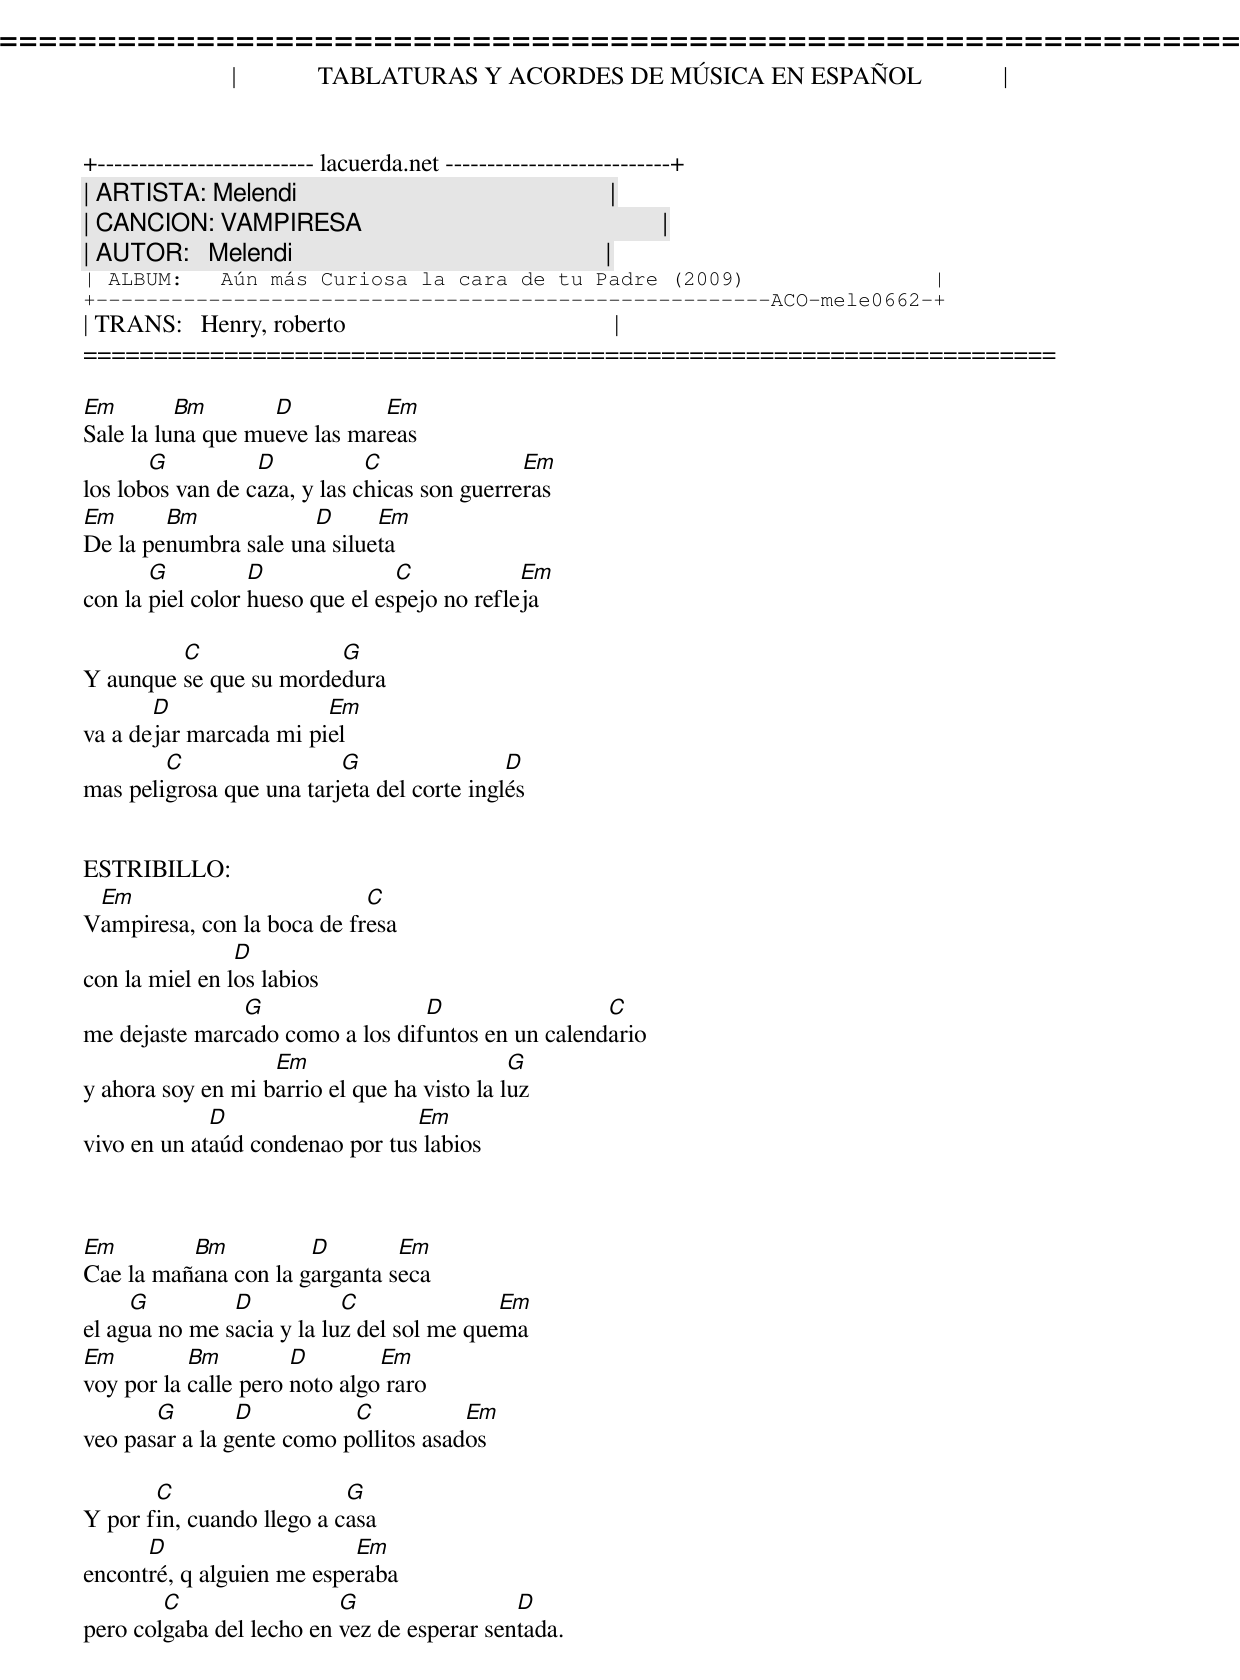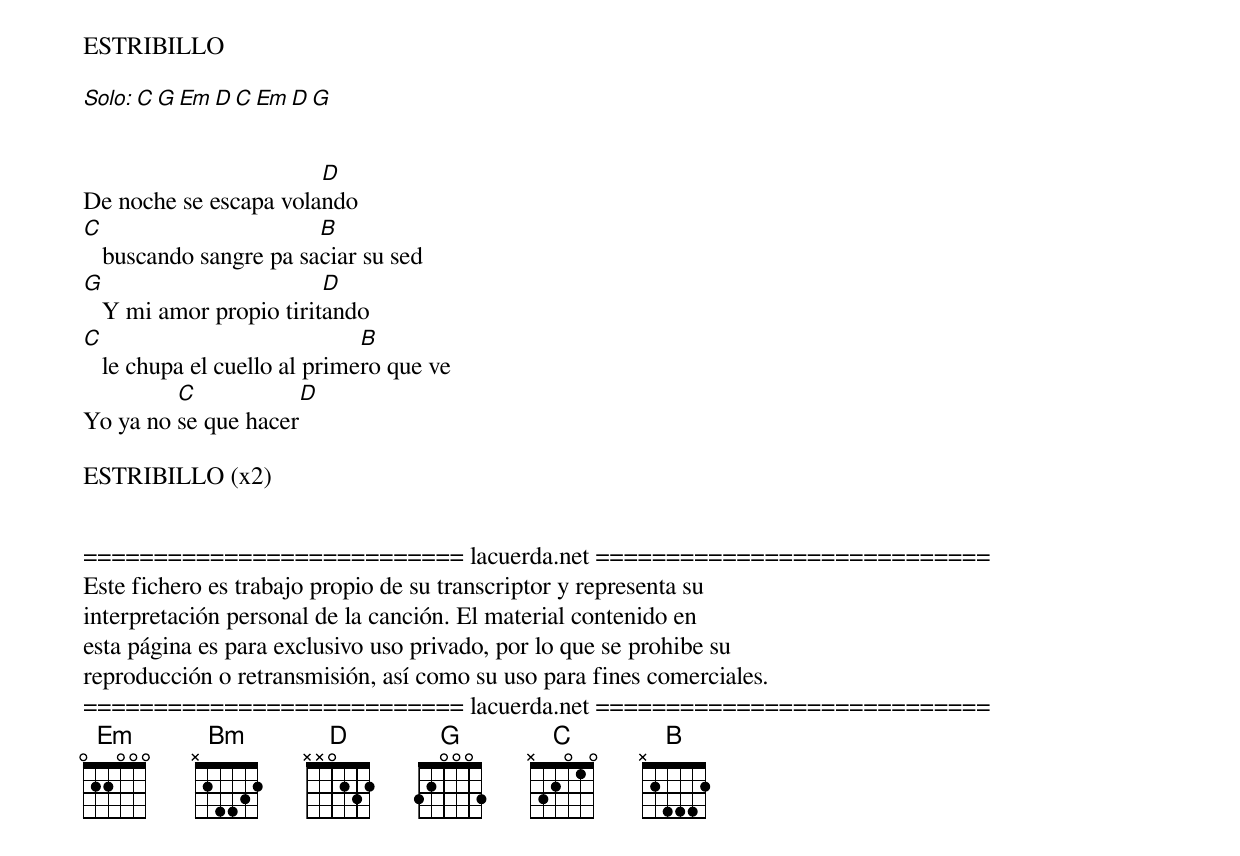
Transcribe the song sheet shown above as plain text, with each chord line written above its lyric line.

=====================================================================
|             TABLATURAS Y ACORDES DE MÚSICA EN ESPAÑOL             |
+-------------------------- lacuerda.net ---------------------------+
| ARTISTA: Melendi                                                  |
| CANCION: VAMPIRESA                                                |
| AUTOR:   Melendi                                                  |
| ALBUM:   Aún más Curiosa la cara de tu Padre (2009)               |
+------------------------------------------------------ACO-mele0662-+
| TRANS:   Henry, roberto                                           |
=====================================================================

Em        Bm       D          Em
Sale la luna que mueve las mareas
       G          D           C               Em
los lobos van de caza, y las chicas son guerreras
Em      Bm            D      Em
De la penumbra sale una silueta
       G          D              C            Em
con la piel color hueso que el espejo no refleja

         C              G
Y aunque se que su mordedura
       D                Em
va a dejar marcada mi piel
        C                 G                 D
mas peligrosa que una tarjeta del corte inglés


ESTRIBILLO:
 Em                         C
Vampiresa, con la boca de fresa
                D
con la miel en los labios
               G                 D                 C
me dejaste marcado como a los difuntos en un calendario
                   Em                        G
y ahora soy en mi barrio el que ha visto la luz
             D                   Em
vivo en un ataúd condenao por tus labios



Em        Bm          D        Em
Cae la mañana con la garganta seca
     G         D           C               Em
el agua no me sacia y la luz del sol me quema
Em         Bm         D        Em
voy por la calle pero noto algo raro
       G        D          C           Em
veo pasar a la gente como pollitos asados

       C                   G
Y por fin, cuando llego a casa
      D                    Em
encontré, q alguien me esperaba
        C                 G                 D
pero colgaba del lecho en vez de esperar sentada.


ESTRIBILLO

Solo: C  G  Em  D  C  Em  D  G


                       D
De noche se escapa volando
C                       B
   buscando sangre pa saciar su sed
G                        D
   Y mi amor propio tiritando
C                             B
   le chupa el cuello al primero que ve
         C            D
Yo ya no se que hacer

ESTRIBILLO (x2)


=========================== lacuerda.net ============================
Este fichero es trabajo propio de su transcriptor y representa su
interpretación personal de la canción. El material contenido en
esta página es para exclusivo uso privado, por lo que se prohibe su
reproducción o retransmisión, así como su uso para fines comerciales.
=========================== lacuerda.net ============================
